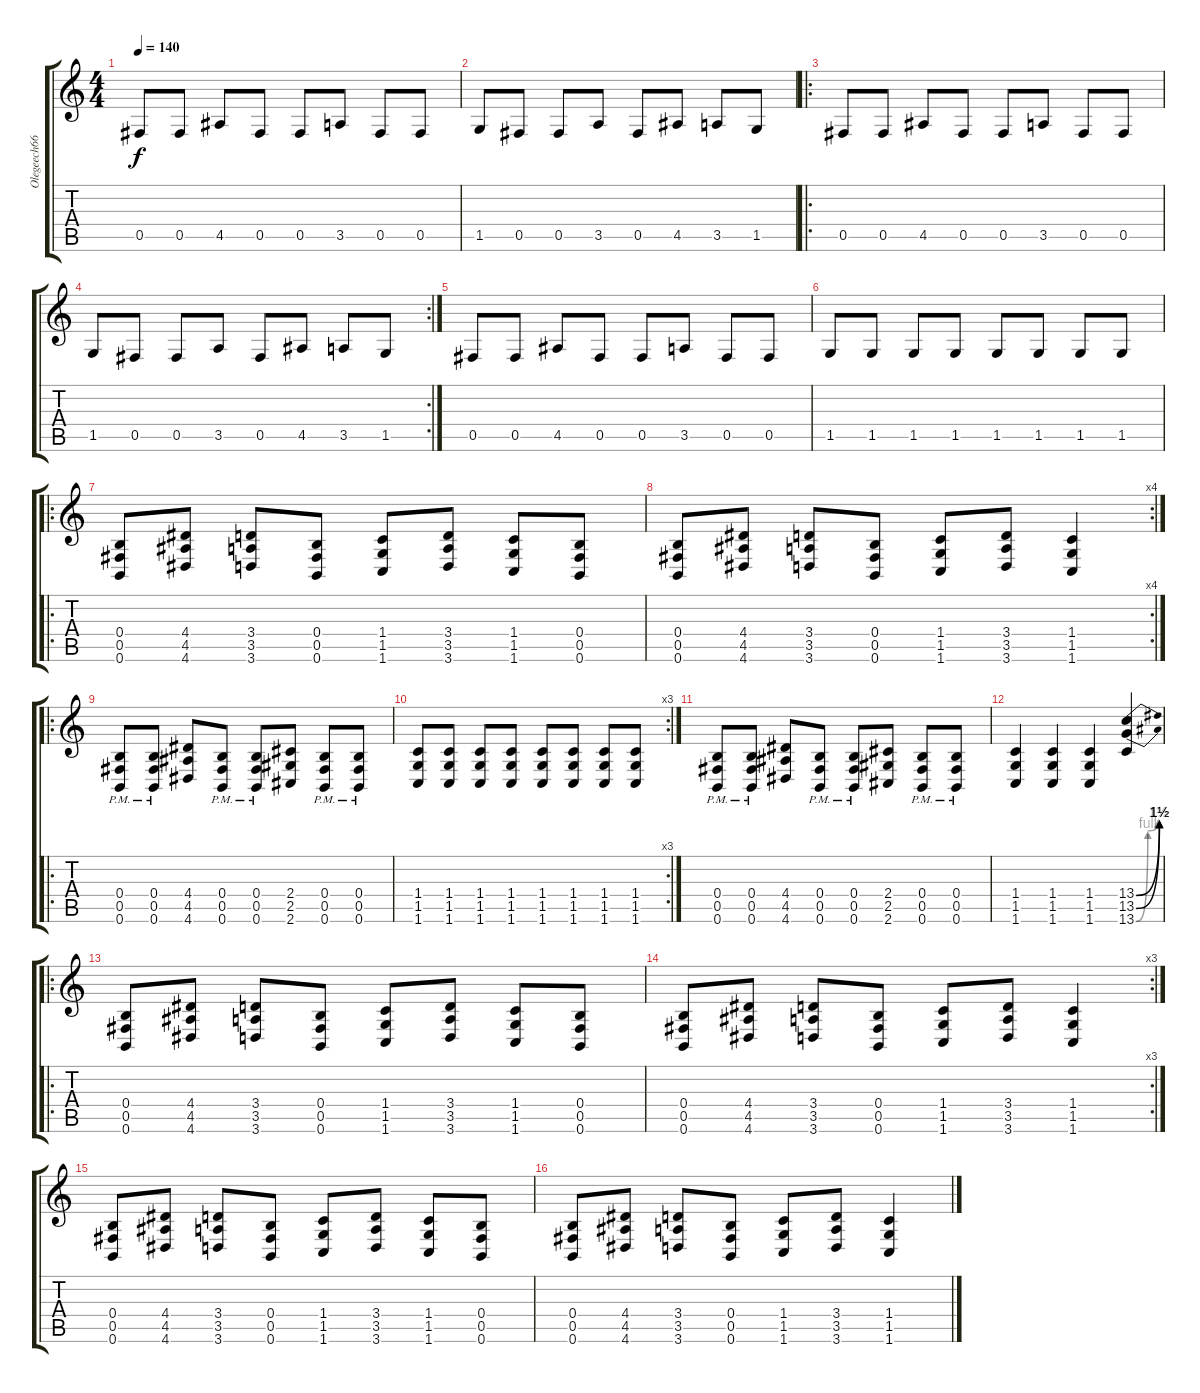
\track ("Olegeech666" "Olegeech66") {instrument distortionguitar}
\staff {score tabs}
\tuning (Db4 Ab3 E3 B2 Gb2 B1) {hide}
\ts (4 4)
\tempo 140
\clef g2
\ks c
0.5.8{dy f instrument distortionguitar} 0.5.8 4.5.8 0.5.8 0.5.8 3.5.8 0.5.8 0.5.8 |
1.5.8 0.5.8 0.5.8 3.5.8 0.5.8 4.5.8 3.5.8 1.5.8 |
\ro
0.5.8 0.5.8 4.5.8 0.5.8 0.5.8 3.5.8 0.5.8 0.5.8 |
\rc 2
1.5.8 0.5.8 0.5.8 3.5.8 0.5.8 4.5.8 3.5.8 1.5.8 |
0.5.8 0.5.8 4.5.8 0.5.8 0.5.8 3.5.8 0.5.8 0.5.8 |
1.5.8 1.5.8 1.5.8 1.5.8 1.5.8 1.5.8 1.5.8 1.5.8 |
\ro
(0.4 0.5 0.6).8 (4.4 4.5 4.6).8 (3.4 3.5 3.6).8 (0.4 0.5 0.6).8 (1.4 1.5 1.6).8 (3.4 3.5 3.6).8 (1.4 1.5 1.6).8 (0.4 0.5 0.6).8 |
\rc 4
(0.4 0.5 0.6).8 (4.4 4.5 4.6).8 (3.4 3.5 3.6).8 (0.4 0.5 0.6).8 (1.4 1.5 1.6).8 (3.4 3.5 3.6).8 (1.4 1.5 1.6).4 |
\ro
(0.4{pm} 0.5 0.6).8 (0.4{pm} 0.5 0.6).8 (4.4 4.5 4.6).8 (0.4{pm} 0.5 0.6).8 (0.4{pm} 0.5 0.6).8 (2.4 2.5 2.6).8 (0.4{pm} 0.5 0.6).8 (0.4{pm} 0.5 0.6).8 |
\rc 3
(1.4 1.5 1.6).8 (1.4 1.5 1.6).8 (1.4 1.5 1.6).8 (1.4 1.5 1.6).8 (1.4 1.5 1.6).8 (1.4 1.5 1.6).8 (1.4 1.5 1.6).8 (1.4 1.5 1.6).8 |
(0.4{pm} 0.5 0.6).8 (0.4{pm} 0.5 0.6).8 (4.4 4.5 4.6).8 (0.4{pm} 0.5 0.6).8 (0.4{pm} 0.5 0.6).8 (2.4 2.5 2.6).8 (0.4{pm} 0.5 0.6).8 (0.4{pm} 0.5 0.6).8 |
(1.4 1.5 1.6).4 (1.4 1.5 1.6).4 (1.4 1.5 1.6).4 (13.4{be (bend 0 0 60 6)} 13.5{be (bend 0 0 60 6)} 13.6{be (custom 0 0 30 4 56 6 60 6)}).4 |
\ro
(0.4 0.5 0.6).8 (4.4 4.5 4.6).8 (3.4 3.5 3.6).8 (0.4 0.5 0.6).8 (1.4 1.5 1.6).8 (3.4 3.5 3.6).8 (1.4 1.5 1.6).8 (0.4 0.5 0.6).8 |
\rc 3
(0.4 0.5 0.6).8 (4.4 4.5 4.6).8 (3.4 3.5 3.6).8 (0.4 0.5 0.6).8 (1.4 1.5 1.6).8 (3.4 3.5 3.6).8 (1.4 1.5 1.6).4 |
(0.4 0.5 0.6).8 (4.4 4.5 4.6).8 (3.4 3.5 3.6).8 (0.4 0.5 0.6).8 (1.4 1.5 1.6).8 (3.4 3.5 3.6).8 (1.4 1.5 1.6).8 (0.4 0.5 0.6).8 |
(0.4 0.5 0.6).8 (4.4 4.5 4.6).8 (3.4 3.5 3.6).8 (0.4 0.5 0.6).8 (1.4 1.5 1.6).8 (3.4 3.5 3.6).8 (1.4 1.5 1.6).4
